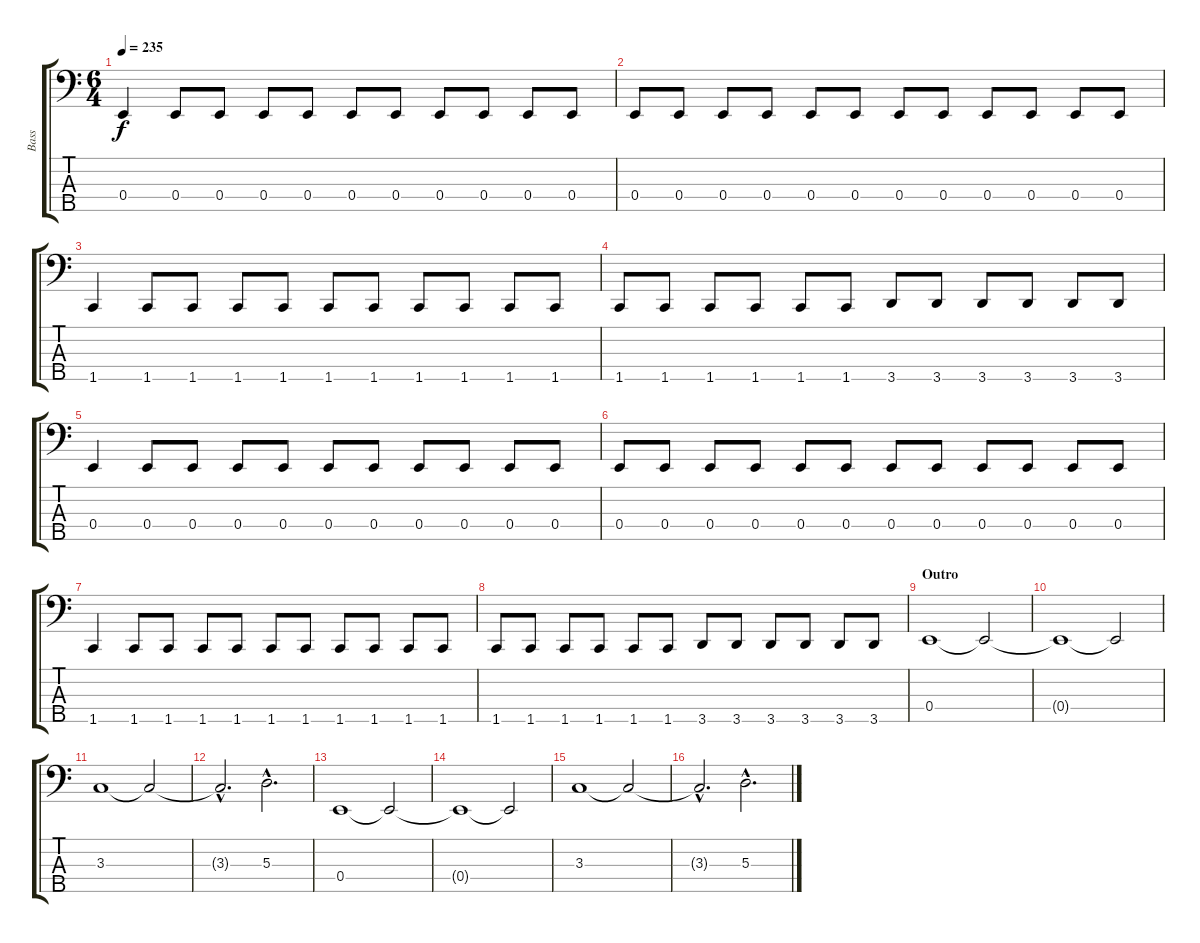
\track ("Bass" "Bass") {instrument electricbassfinger}
\staff {score tabs}
\tuning (G2 D2 A1 E1 B0) {hide}
\ts (6 4)
\tempo 235
\clef f4
\ks c
0.4.4{dy f} 0.4.8 0.4.8 0.4.8 0.4.8 0.4.8 0.4.8 0.4.8 0.4.8 0.4.8 0.4.8 |
0.4.8 0.4.8 0.4.8 0.4.8 0.4.8 0.4.8 0.4.8 0.4.8 0.4.8 0.4.8 0.4.8 0.4.8 |
1.5.4 1.5.8 1.5.8 1.5.8 1.5.8 1.5.8 1.5.8 1.5.8 1.5.8 1.5.8 1.5.8 |
1.5.8 1.5.8 1.5.8 1.5.8 1.5.8 1.5.8 3.5.8 3.5.8 3.5.8 3.5.8 3.5.8 3.5.8 |
0.4.4 0.4.8 0.4.8 0.4.8 0.4.8 0.4.8 0.4.8 0.4.8 0.4.8 0.4.8 0.4.8 |
0.4.8 0.4.8 0.4.8 0.4.8 0.4.8 0.4.8 0.4.8 0.4.8 0.4.8 0.4.8 0.4.8 0.4.8 |
1.5.4 1.5.8 1.5.8 1.5.8 1.5.8 1.5.8 1.5.8 1.5.8 1.5.8 1.5.8 1.5.8 |
1.5.8 1.5.8 1.5.8 1.5.8 1.5.8 1.5.8 3.5.8 3.5.8 3.5.8 3.5.8 3.5.8 3.5.8 |
\section ("" "Outro")
0.4.1 0.4{t}.2 |
0.4{t}.1 0.4{t}.2 |
3.3.1 3.3{t}.2 |
3.3{hac t}.2{d} 5.3{hac}.2{d} |
0.4.1 0.4{t}.2 |
0.4{t}.1 0.4{t}.2 |
3.3.1 3.3{t}.2 |
3.3{hac t}.2{d} 5.3{hac}.2{d}
